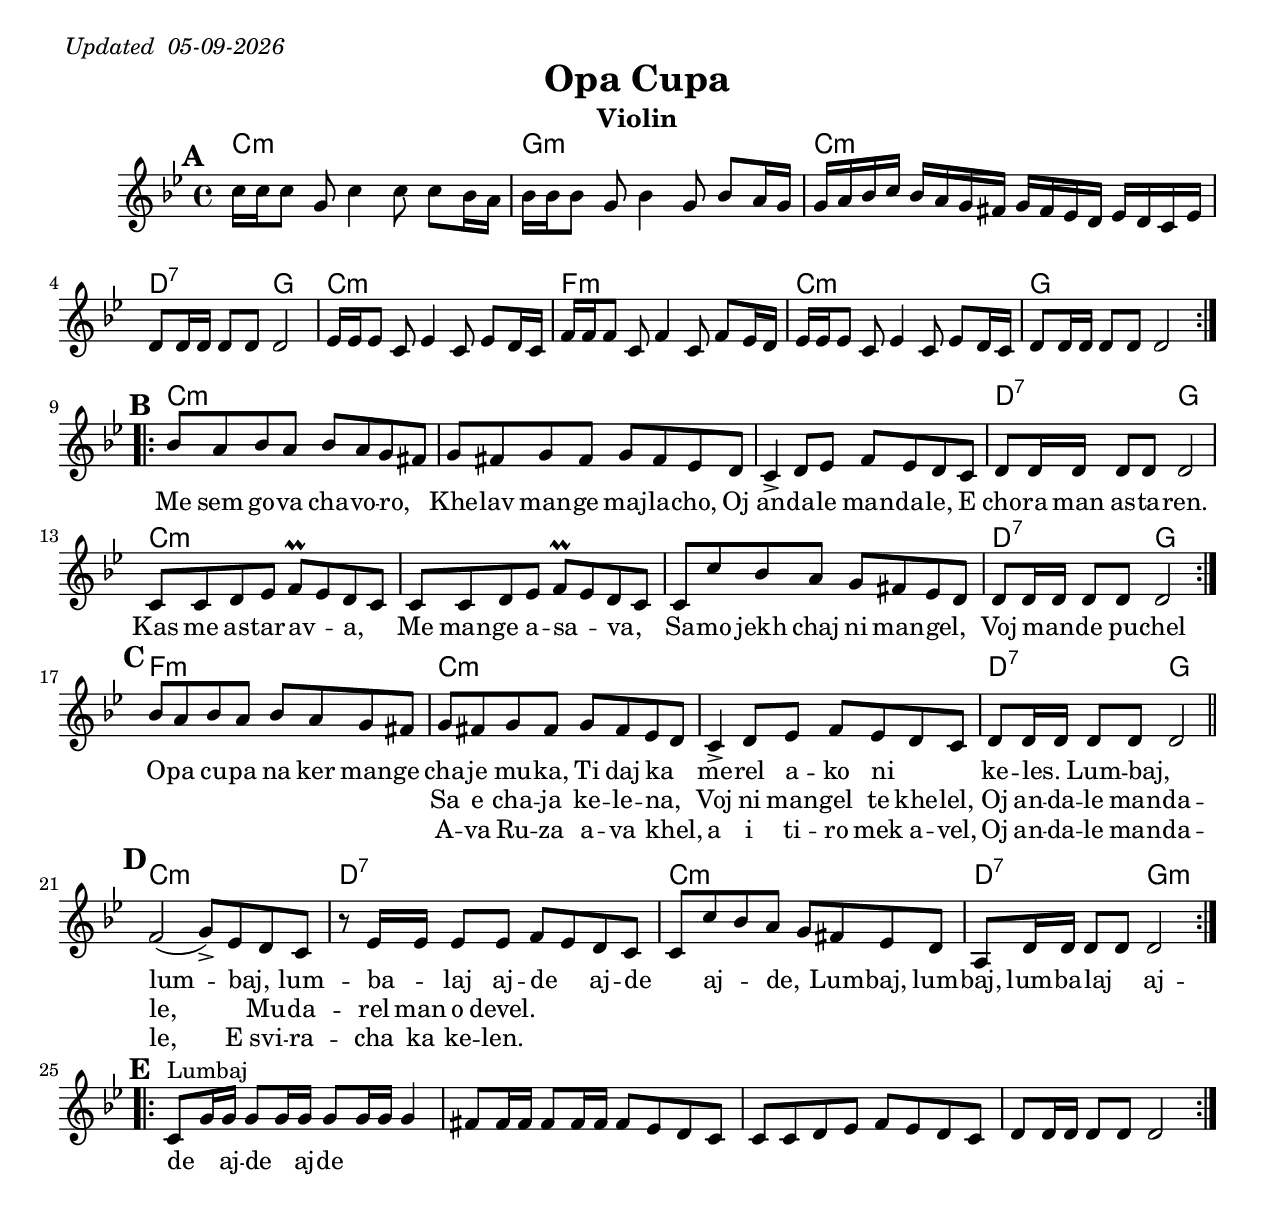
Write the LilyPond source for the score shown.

\version "2.18.0"
\include "english.ly"
%\pointAndClickOff
\paper{
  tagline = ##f
  print-all-headers = ##t
  #(set-paper-size "letter")
}
date = #(strftime "%d-%m-%Y" (localtime (current-time)))

\markup{ \italic{ " Updated " \date  }  }
%\markup{Cm Gm Cm D7 G x2 ||Cm7 Gm Cm D7 G} x2



%#################################### Melody ########################
melody = \relative c'' {
  \clef treble
  \key g \minor
  \time 4/4
  \set Score.markFormatter = #format-mark-box-alphabet

  %\partial 16*3 a16 d f   %lead in notes
  \repeat volta 2{
  \mark \default
  c16  [c c8] g c4 c8 c [bf16 a]|
  bf16 [bf bf8] g bf4 g8  bf [a16 g]|
  g16 a bf c  bf a g fs g fs ef d ef d c ef|
  d8 d16 d d8 d d2|

  ef16[ef ef8] c8 ef4 c8 ef[d16 c ]|
  f16[f f8]    c8 f4  c8 f[ef16 d]|
  ef16[ef ef8] c8 ef4 c8 ef[d16 c ]|

  %d16 ef fs g   fs ef d c ef8 d c ef|
  d8 d16 d d8 d d2|
  }

  \break

  %\alternative { { }{ } }

 %\bar"||"
 \repeat volta 2{
   % first vocal
   \mark \default
  bf'8  a bf a bf a g fs|
  g8 fs g fs g fs ef d|
  c4-> d8 ef f ef d c
  d8 d16 d d8 d d2  % \bar"||"
  \break
  %Kas me
  c8 c d ef f\prall ef d  c|
  c8 c d ef f\prall ef d  c|
  c8 c' bf a g fs ef d|
  d8 d16 d d8 d d2|

 }
  \mark \default
  bf'8  a bf a bf a g fs|
  g8 fs g fs g fs ef d|
  c4-> d8 ef f ef d c
  d8 d16 d d8 d d2 \bar"||"
  \break

 \break
  \repeat volta 2{
    \mark \default
   % f2 r8 ef d c|
   % Opa Cupa
    f2 (g8->) ef d c
    r8 ef16 ef ef8 ef f ef d c|
    c8 c' bf a g fs ef d|
    a8 d16 d d8 d d2|
  }
  \repeat volta 2{
    \mark \default
    %Lumbaj
    c8 ^"Lumbaj" g'16 g g8 g16 g g8 g16 g g4|
    fs8 fs16 fs fs8 fs16 fs fs8 ef d c %fs8 fs16 fs16 fs4|
    c8 c d ef f ef d c |
    d8 d16 d d8 d d2|
  }

  % \alternative { { }{ } }

}
%################################# Lyrics #####################
\addlyrics{
  \repeat unfold 73{\skip 2}

  Me sem go -- va cha -- vo -- ro, _
  Khe -- lav man -- ge maj -- la -- cho,
  Oj an -- da -- le man -- da -- le,
  E cho -- ra man as -- ta -- ren.

  Kas me as -- tar -- av -- _ a, _
  Me man -- ge a -- sa -- _ va, _
  Sa -- mo jekh chaj ni man -- gel, _
  Voj man -- _ de pu -- chel

  O -- pa cu -- pa na ker man -- ge cha -- je mu -- ka,
  Ti daj ka _  me -- rel a -- ko ni _ _ ke -- les.  _

  Lum -- baj, _  lum -- baj, _ lum -- ba -- _ laj
  aj -- de _  aj -- de _ aj --  _ de, _

  Lum -- baj,  lum -- baj, lum -- ba -- laj _
  aj -- de _  aj -- de _ aj -- de

}
\addlyrics {
  \repeat unfold 140{\skip 2}
  Sa e cha -- ja ke -- le -- na, _
  Voj ni man -- gel te khe -- lel,
  Oj an -- da -- le man -- da -- le, _
  Mu -- da -- rel man o devel.

}

\addlyrics {
  \repeat unfold 140{\skip 2}
    A -- va Ru -- za a -- va khel, _
  a i ti -- ro mek a -- vel,
  Oj an -- da -- le man -- da -- le,
  E svi -- ra -- cha ka ke -- len.
}
%{
\addlyrics {
  \repeat unfold 81{\skip 2}
  Cha -- o maj o hu -- ta -- lo, _

  A -- va Ru -- za a -- va khel, _
  Pa i ti -- ro mek a -- vel, _
  Oj an -- da -- le man -- da -- le,
  E svi -- ra -- cha ka ke -- len.
}
%}
%################################# Chords #######################
harmonies = \chordmode {
  c1:m
  g1:m
  c1:m
  d2:7 g2
  c1:m

  f1:m
  c1:m
  %d1:7
  g1
  c1*3:m %10
  d2:7
  g2
  c1*3:m
  d2:7 g2  %16
  f1:m
  c1*2:m
  d2:7 g2
  c1:m %20
  d1:7
  c1:m  %dbl bar
  d2:7
  g2:m
}

\score {
  <<
    \new ChordNames {
      \set chordChanges = ##f
      \harmonies
    }
    \new Staff
    \melody
  >>
  \header{
    title= "Opa Cupa"
    subtitle=""
    composer= ""
    instrument = "Violin"
    arranger= ""
  }
  \midi{\tempo 4 = 120}
  \layout{indent = 1.0\cm}
}
%{
% more verses:
\markup{}
\markup {
  \fill-line {
    \hspace #0.1 % distance from left margin
    \column {
      \line { "1."
        \column {
          ""
        }
      }
      \hspace #0.2 % vertical distance between verses
      \line { "2."
        \column {
         ""
        }
      }
    }
    \hspace #0.1  % horiz. distance between columns
    \column {
      \line { "3."
        \column {
          ""
        }
      }
      \hspace #0.2 % distance between verses
      \line { "4."
        \column {
         ""
        }
      }
    }
    \hspace #0.1 % distance to right margin
  }
}

%}

%{
Me sem gova chavoro,
Khelav mange majlacho,
Oj andale mandale,
E chora man astaren.

Kas me astarava,
Me mange asava,
Samo jekh chaj ni mangel,
Voj mande puchel

O opa cupa na ker mange chaje muka,
Ti daj ka merel ako ni keles.

Lumbaj , lumbaj, lumbalaj ajde ajde ajde,
Lumbaj , lumbaj, lumbalaj ajde ajde ajde.

Sa e chaja kelena,
Voj ni mangel te khelel,
Oj andale mandale,
Mudarel man o devel.

Ava Ruza ava khel,
a i tiro mek avel,
Oj andale mandale,
E sviracha ka kelen.

O opa cupa na ker mange chaje muka,
Ti daj ka merel ako ni keles.

Lumbaj , lumbaj, lumbalaj ajde ajde ajde,
Lumbaj , lumbaj, lumbalaj ajde ajde ajde.

Chao maj o hutalo, I Ruza so ni kelel,
Oj andale mandale, an bobo ki astarel.

Ava Ruza ava khel,
Pa i tiro mek avel,
Oj andale mandale,
E sviracha ka kelen.

O opa cupa na ker mange chaje muka,
Ti daj ka merel ako ni keles.

Lumbaj , lumbaj, lumbalaj ajde ajde ajde,
Lumbaj , lumbaj, lumbalaj ajde ajde ajde.

Oh girl (translation)

I am a poor guy,
One of the best dancers,
The girls grab me to dance.

Whomever I grab is glad,
Only one girl doesn’t want to dance,
She runs away from me.

O girl, why are you making trouble for me?
May your mother die if you don’t dance!
Come on, come on, Come on!

All the girls are dancing,
But she is crying sadly,
In my heart a fire burns.
Come on, Rosa, come and dance,
Then you’ll get married.
Even the musicians are dancing.

Whomever I grab is glad,
Only one girl doesn’t want to dance,
She runs away from me.
%}
